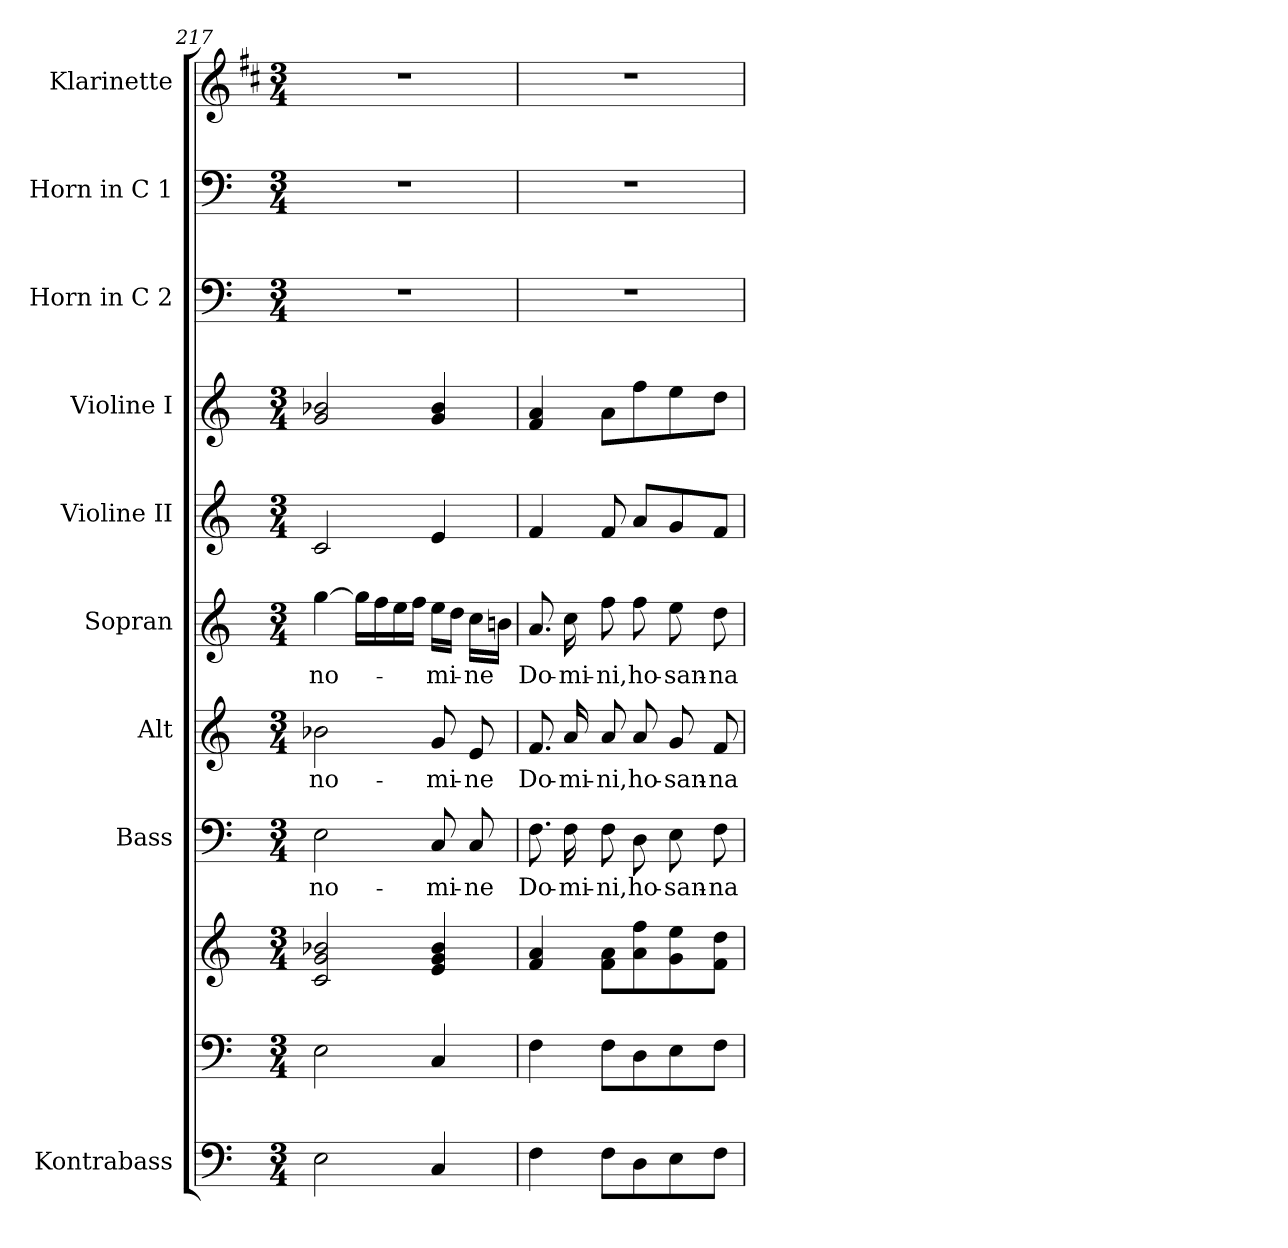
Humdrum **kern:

**kern	**kern	**kern	**kern	**text	**kern	**text	**kern	**text	**kern	**kern	**kern	**kern	**kern
*part10	*part9	*part9	*part8	*part8	*part7	*part7	*part6	*part6	*part5	*part4	*part3	*part2	*part1
*staff11	*staff10	*staff9	*staff8	*staff8	*staff7	*staff7	*staff6	*staff6	*staff5	*staff4	*staff3	*staff2	*staff1
*I"Kontrabass	*	*	*I"Bass	*	*I"Alt	*	*I"Sopran	*	*I"Violine II	*I"Violine I	*I"Horn in C 2	*I"Horn in C 1	*I"Klarinette
*I'Kb.	*	*	*I'B.	*	*I'A.	*	*I'S.	*	*I'Vl. II	*I'Vl. I	*I'Horn 2	*I'Horn 1	*I'Kl.
*clefF4	*clefF4	*clefG2	*clefF4	*	*clefG2	*	*clefG2	*	*clefG2	*clefG2	*clefF4	*clefF4	*clefG2
*ITrd7c12	*	*	*	*	*	*	*	*	*	*	*	*	*ITrd1c2
*k[]	*k[]	*k[]	*k[]	*	*k[]	*	*k[]	*	*k[]	*k[]	*k[]	*k[]	*k[]
*C:	*C:	*C:	*C:	*	*C:	*	*C:	*	*C:	*C:	*C:	*C:	*C:
*M3/4	*M3/4	*M3/4	*M3/4	*	*M3/4	*	*M3/4	*	*M3/4	*M3/4	*M3/4	*M3/4	*M3/4
=217	=217	=217	=217	=217	=217	=217	=217	=217	=217	=217	=217	=217	=217
!	!	!	!	!LO:LY:b	!	!LO:LY:b	!	!LO:LY:b	!	!	!	!	!
2EE\	2E\	2c/ 2g/ 2b-X/	2E\	no-	2b-X\	no-	[4gg\	no-	2c/	2g/ 2b-X/	2.r	2.r	2.r
.	.	.	.	.	.	.	16gg\LL]	.	.	.	.	.	.
.	.	.	.	.	.	.	16ff\	.	.	.	.	.	.
.	.	.	.	.	.	.	16ee\	.	.	.	.	.	.
.	.	.	.	.	.	.	16ff\JJ	.	.	.	.	.	.
!	!	!	!	!LO:LY:b	!	!LO:LY:b	!	!LO:LY:b	!	!	!	!	!
4CC/	4C/	4e/ 4g/ 4b-/	8C/	-mi-	8g/	-mi-	16ee\LL	-mi-	4e/	4g/ 4b-/	.	.	.
.	.	.	.	.	.	.	16dd\JJ	.	.	.	.	.	.
!	!	!	!	!LO:LY:b	!	!LO:LY:b	!	!LO:LY:b	!	!	!	!	!
.	.	.	8C/	-ne	8e/	-ne	16cc\LL	-ne	.	.	.	.	.
.	.	.	.	.	.	.	16bn\JJ	.	.	.	.	.	.
!!LO:PB:g=z
=218	=218	=218	=218	=218	=218	=218	=218	=218	=218	=218	=218	=218	=218
!	!	!	!	!LO:LY:b	!	!LO:LY:b	!	!LO:LY:b	!	!	!	!	!
4FF\	4F\	4f/ 4a/	8.F\	Do-	8.f/	Do-	8.a/	Do-	4f/	4f/ 4a/	2.r	2.r	2.r
!	!	!	!	!LO:LY:b	!	!LO:LY:b	!	!LO:LY:b	!	!	!	!	!
.	.	.	16F\	-mi-	16a/	-mi-	16cc\	-mi-	.	.	.	.	.
!	!	!	!	!LO:LY:b	!	!LO:LY:b	!	!LO:LY:b	!	!	!	!	!
8FF\L	8F\L	8f\ 8a\L	8F\	-ni,	8a/	-ni,	8ff\	-ni,	8f/	8a\L	.	.	.
!	!	!	!	!LO:LY:b	!	!LO:LY:b	!	!LO:LY:b	!	!	!	!	!
8DD\	8D\	8a\ 8ff\	8D\	ho-	8a/	ho-	8ff\	ho-	8a/L	8ff\	.	.	.
!	!	!	!	!LO:LY:b	!	!LO:LY:b	!	!LO:LY:b	!	!	!	!	!
8EE\	8E\	8g\ 8ee\	8E\	-san-	8g/	-san-	8ee\	-san-	8g/	8ee\	.	.	.
!	!	!	!	!LO:LY:b	!	!LO:LY:b	!	!LO:LY:b	!	!	!	!	!
8FF\J	8F\J	8f\ 8dd\J	8F\	-na	8f/	-na	8dd\	-na	8f/J	8dd\J	.	.	.
=	=	=	=	=	=	=	=	=	=	=	=	=	=
*-	*-	*-	*-	*-	*-	*-	*-	*-	*-	*-	*-	*-	*-
